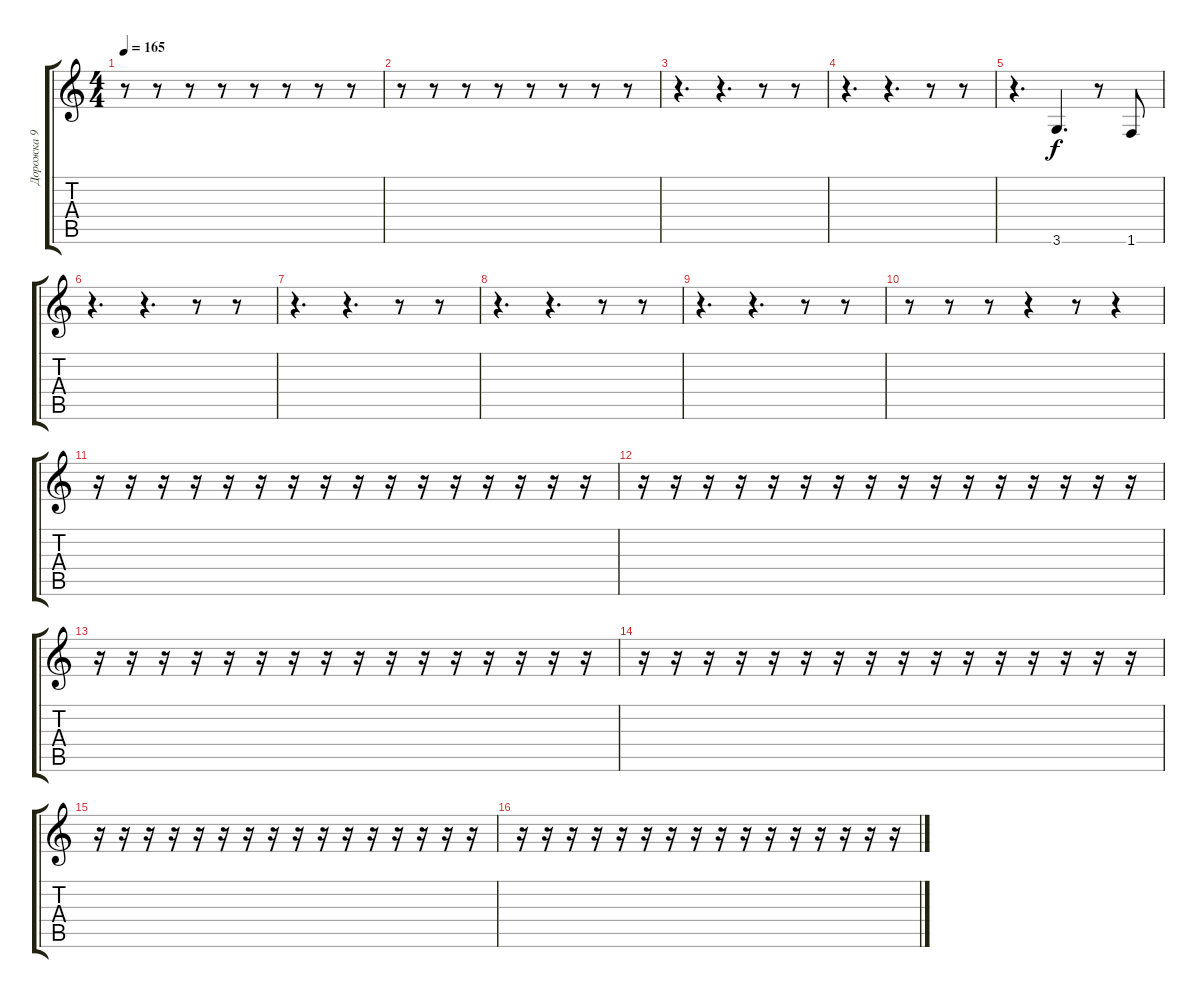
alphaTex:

\track ("Дорожка 9" "Дорожка 9") {instrument electricbasspick}
\staff {score tabs}
\tuning (E4 B3 G3 D3 A2 E2) {hide}
\ts (4 4)
\tempo 165
\clef g2
\ks c
r.8{dy f} r.8 r.8 r.8 r.8 r.8 r.8 r.8 |
r.8 r.8 r.8 r.8 r.8 r.8 r.8 r.8 |
r.4{d} r.4{d} r.8 r.8 |
r.4{d} r.4{d} r.8 r.8 |
r.4{d} 3.6.4{d} r.8 1.6.8 |
r.4{d} r.4{d} r.8 r.8 |
r.4{d} r.4{d} r.8 r.8 |
r.4{d} r.4{d} r.8 r.8 |
r.4{d} r.4{d} r.8 r.8 |
r.8 r.8 r.8 r.4 r.8 r.4 |
r.16 r.16 r.16 r.16 r.16 r.16 r.16 r.16 r.16 r.16 r.16 r.16 r.16 r.16 r.16 r.16 |
r.16 r.16 r.16 r.16 r.16 r.16 r.16 r.16 r.16 r.16 r.16 r.16 r.16 r.16 r.16 r.16 |
r.16 r.16 r.16 r.16 r.16 r.16 r.16 r.16 r.16 r.16 r.16 r.16 r.16 r.16 r.16 r.16 |
r.16 r.16 r.16 r.16 r.16 r.16 r.16 r.16 r.16 r.16 r.16 r.16 r.16 r.16 r.16 r.16 |
r.16 r.16 r.16 r.16 r.16 r.16 r.16 r.16 r.16 r.16 r.16 r.16 r.16 r.16 r.16 r.16 |
r.16 r.16 r.16 r.16 r.16 r.16 r.16 r.16 r.16 r.16 r.16 r.16 r.16 r.16 r.16 r.16
